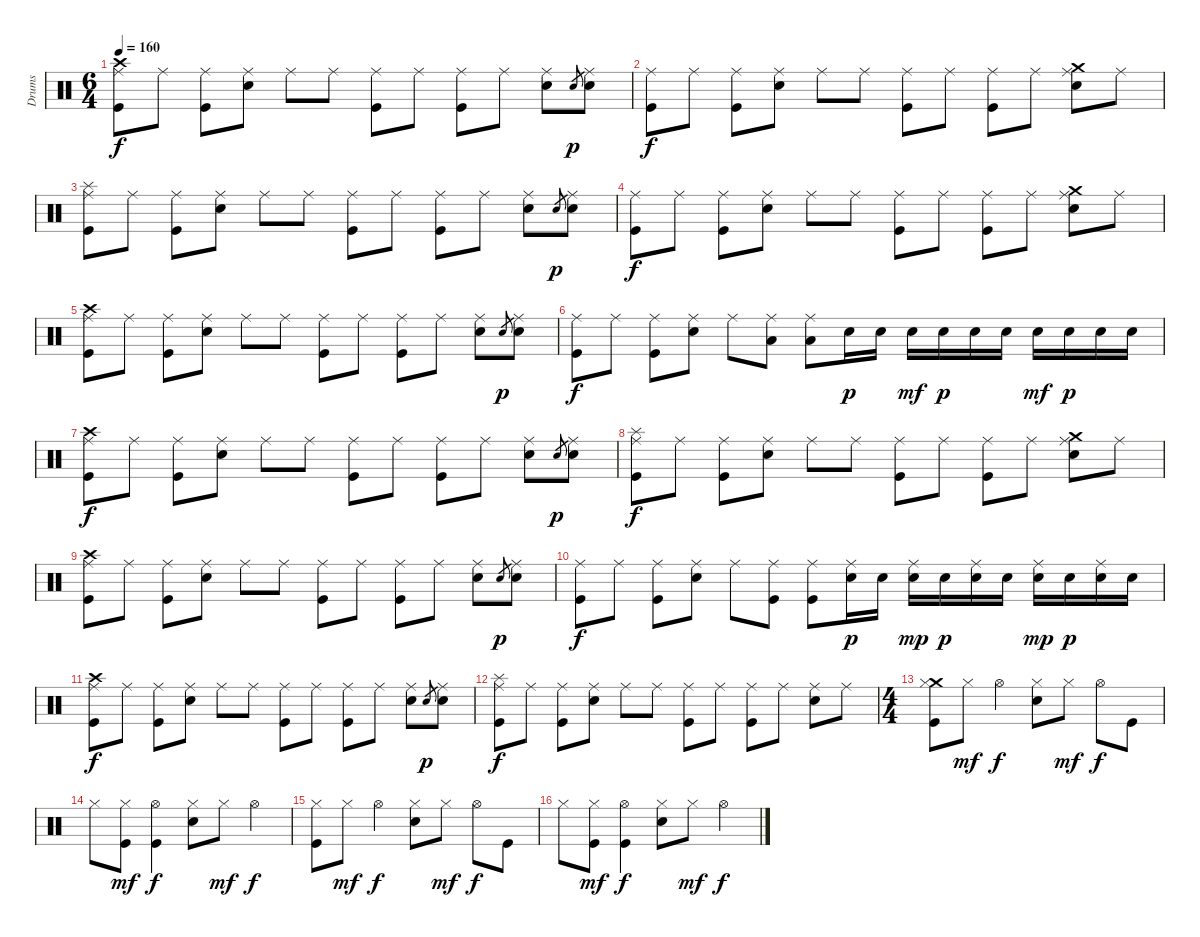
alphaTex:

\track ("Drums" "Drums") {instrument percussion}
\staff {score}
\articulation defaults
\ts (6 4)
\tempo 160
\clef neutral
\ks c
("Crash high (hit)" "Ride (middle)" "Kick (hit)").8{dy f} "Ride (middle)".8 ("Ride (middle)" "Kick (hit)").8 ("Ride (middle)" "Electric Snare (hit)").8 "Ride (middle)".8 "Ride (middle)".8 ("Ride (middle)" "Kick (hit)").8 "Ride (middle)".8 ("Ride (middle)" "Kick (hit)").8 "Ride (middle)".8 ("Ride (middle)" "Electric Snare (hit)").8 "Electric Snare (hit)".8{gr dy p} ("Ride (middle)" "Electric Snare (hit)").8 |
("Ride (middle)" "Kick (hit)").8{dy f} "Ride (middle)".8 ("Ride (middle)" "Kick (hit)").8 ("Ride (middle)" "Electric Snare (hit)").8 "Ride (middle)".8 "Ride (middle)".8 ("Ride (middle)" "Kick (hit)").8 "Ride (middle)".8 ("Ride (middle)" "Kick (hit)").8 "Ride (middle)".8 ("Crash medium (hit)" "Ride (middle)" "Electric Snare (hit)").8 "Ride (middle)".8 |
("Splash (hit)" "Ride (middle)" "Kick (hit)").8 "Ride (middle)".8 ("Ride (middle)" "Kick (hit)").8 ("Ride (middle)" "Electric Snare (hit)").8 "Ride (middle)".8 "Ride (middle)".8 ("Ride (middle)" "Kick (hit)").8 "Ride (middle)".8 ("Ride (middle)" "Kick (hit)").8 "Ride (middle)".8 ("Ride (middle)" "Electric Snare (hit)").8 "Electric Snare (hit)".8{gr dy p} ("Ride (middle)" "Electric Snare (hit)").8 |
("Ride (middle)" "Kick (hit)").8{dy f} "Ride (middle)".8 ("Ride (middle)" "Kick (hit)").8 ("Ride (middle)" "Electric Snare (hit)").8 "Ride (middle)".8 "Ride (middle)".8 ("Ride (middle)" "Kick (hit)").8 "Ride (middle)".8 ("Ride (middle)" "Kick (hit)").8 "Ride (middle)".8 ("Crash medium (hit)" "Ride (middle)" "Electric Snare (hit)").8 "Ride (middle)".8 |
("Crash high (hit)" "Ride (middle)" "Kick (hit)").8 "Ride (middle)".8 ("Ride (middle)" "Kick (hit)").8 ("Ride (middle)" "Electric Snare (hit)").8 "Ride (middle)".8 "Ride (middle)".8 ("Ride (middle)" "Kick (hit)").8 "Ride (middle)".8 ("Ride (middle)" "Kick (hit)").8 "Ride (middle)".8 ("Ride (middle)" "Electric Snare (hit)").8 "Electric Snare (hit)".8{gr dy p} ("Ride (middle)" "Electric Snare (hit)").8 |
("Ride (middle)" "Kick (hit)").8{dy f} "Ride (middle)".8 ("Ride (middle)" "Kick (hit)").8 ("Ride (middle)" "Electric Snare (hit)").8 "Ride (middle)".8 ("Ride (middle)" "Low Tom (hit)").8 ("Ride (middle)" "Low Tom (hit)").8 "Electric Snare (hit)".16{dy p} "Electric Snare (hit)".16 "Electric Snare (hit)".16{dy mf} "Electric Snare (hit)".16{dy p} "Electric Snare (hit)".16 "Electric Snare (hit)".16 "Electric Snare (hit)".16{dy mf} "Electric Snare (hit)".16{dy p} "Electric Snare (hit)".16 "Electric Snare (hit)".16 |
("Crash high (hit)" "Ride (middle)" "Kick (hit)").8{dy f} "Ride (middle)".8 ("Ride (middle)" "Kick (hit)").8 ("Ride (middle)" "Electric Snare (hit)").8 "Ride (middle)".8 "Ride (middle)".8 ("Ride (middle)" "Kick (hit)").8 "Ride (middle)".8 ("Ride (middle)" "Kick (hit)").8 "Ride (middle)".8 ("Ride (middle)" "Electric Snare (hit)").8 "Electric Snare (hit)".8{gr dy p} ("Ride (middle)" "Electric Snare (hit)").8 |
("Splash (hit)" "Ride (middle)" "Kick (hit)").8{dy f} "Ride (middle)".8 ("Ride (middle)" "Kick (hit)").8 ("Ride (middle)" "Electric Snare (hit)").8 "Ride (middle)".8 "Ride (middle)".8 ("Ride (middle)" "Kick (hit)").8 "Ride (middle)".8 ("Ride (middle)" "Kick (hit)").8 "Ride (middle)".8 ("Crash medium (hit)" "Ride (middle)" "Electric Snare (hit)").8 "Ride (middle)".8 |
("Crash high (hit)" "Ride (middle)" "Kick (hit)").8 "Ride (middle)".8 ("Ride (middle)" "Kick (hit)").8 ("Ride (middle)" "Electric Snare (hit)").8 "Ride (middle)".8 "Ride (middle)".8 ("Ride (middle)" "Kick (hit)").8 "Ride (middle)".8 ("Ride (middle)" "Kick (hit)").8 "Ride (middle)".8 ("Ride (middle)" "Electric Snare (hit)").8 "Electric Snare (hit)".8{gr dy p} ("Ride (middle)" "Electric Snare (hit)").8 |
("Ride (middle)" "Kick (hit)").8{dy f} "Ride (middle)".8 ("Ride (middle)" "Kick (hit)").8 ("Ride (middle)" "Electric Snare (hit)").8 "Ride (middle)".8 ("Ride (middle)" "Kick (hit)").8 ("Ride (middle)" "Kick (hit)").8 ("Ride (middle)" "Electric Snare (hit)").16{dy p} "Electric Snare (hit)".16 ("Ride (middle)" "Electric Snare (hit)").16{dy mp} "Electric Snare (hit)".16{dy p} ("Ride (middle)" "Electric Snare (hit)").16 "Electric Snare (hit)".16 ("Ride (middle)" "Electric Snare (hit)").16{dy mp} "Electric Snare (hit)".16{dy p} ("Ride (middle)" "Electric Snare (hit)").16 "Electric Snare (hit)".16 |
("Crash high (hit)" "Ride (middle)" "Kick (hit)").8{dy f} "Ride (middle)".8 ("Ride (middle)" "Kick (hit)").8 ("Ride (middle)" "Electric Snare (hit)").8 "Ride (middle)".8 "Ride (middle)".8 ("Ride (middle)" "Kick (hit)").8 "Ride (middle)".8 ("Ride (middle)" "Kick (hit)").8 "Ride (middle)".8 ("Ride (middle)" "Electric Snare (hit)").8 "Electric Snare (hit)".8{gr dy p} ("Ride (middle)" "Electric Snare (hit)").8 |
("Splash (hit)" "Ride (middle)" "Kick (hit)").8{dy f} "Ride (middle)".8 ("Ride (middle)" "Kick (hit)").8 ("Ride (middle)" "Electric Snare (hit)").8 "Ride (middle)".8 "Ride (middle)".8 ("Ride (middle)" "Kick (hit)").8 "Ride (middle)".8 ("Ride (middle)" "Kick (hit)").8 "Ride (middle)".8 ("Ride (middle)" "Electric Snare (hit)").8 "Ride (middle)".8 |
\ts (4 4)
("Crash medium (hit)" "Hi-Hat (closed)" "Kick (hit)").8 "Hi-Hat (closed)".8{dy mf} "Hi-Hat (open)".4{dy f} ("Hi-Hat (closed)" "Electric Snare (hit)").8 "Hi-Hat (closed)".8{dy mf} "Hi-Hat (open)".8{dy f} "Kick (hit)".8 |
"Hi-Hat (closed)".8 ("Hi-Hat (closed)" "Kick (hit)").8{dy mf} ("Hi-Hat (open)" "Kick (hit)").4{dy f} ("Hi-Hat (closed)" "Electric Snare (hit)").8 "Hi-Hat (closed)".8{dy mf} "Hi-Hat (open)".4{dy f} |
("Hi-Hat (closed)" "Kick (hit)").8 "Hi-Hat (closed)".8{dy mf} "Hi-Hat (open)".4{dy f} ("Hi-Hat (closed)" "Electric Snare (hit)").8 "Hi-Hat (closed)".8{dy mf} "Hi-Hat (open)".8{dy f} "Kick (hit)".8 |
"Hi-Hat (closed)".8 ("Hi-Hat (closed)" "Kick (hit)").8{dy mf} ("Hi-Hat (open)" "Kick (hit)").4{dy f} ("Hi-Hat (closed)" "Electric Snare (hit)").8 "Hi-Hat (closed)".8{dy mf} "Hi-Hat (open)".4{dy f}
